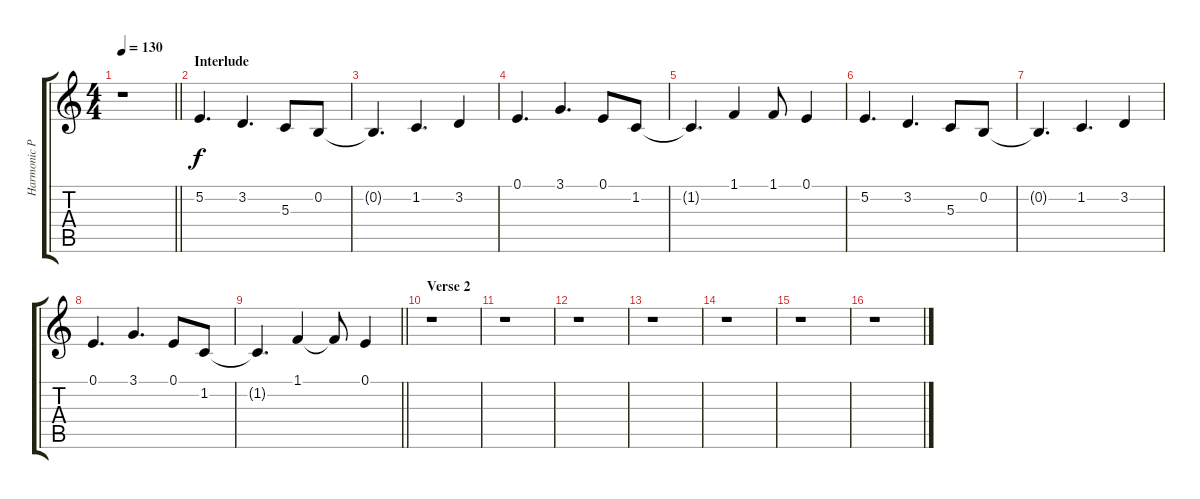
\track ("Harmonic Piano" "Harmonic P") {instrument acousticgrandpiano}
\staff {score tabs}
\tuning (E4 B3 G3 D3 A2 E2) {hide}
\ts (4 4)
\tempo 130
\clef g2
\barLineRight lightlight
\ks c
r.1{dy f} |
\section ("" "Interlude")
5.2.4{d} 3.2.4{d} 5.3.8 0.2.8 |
0.2{t}.4{d} 1.2.4{d} 3.2.4 |
0.1.4{d} 3.1.4{d} 0.1.8 1.2.8 |
1.2{t}.4{d} 1.1.4 1.1.8 0.1.4 |
5.2.4{d} 3.2.4{d} 5.3.8 0.2.8 |
0.2{t}.4{d} 1.2.4{d} 3.2.4 |
0.1.4{d} 3.1.4{d} 0.1.8 1.2.8 |
\barLineRight lightlight
1.2{t}.4{d} 1.1.4 1.1{t}.8 0.1.4 |
\section ("" "Verse 2")
r.1 |
r.1 |
r.1 |
r.1 |
r.1 |
r.1 |
r.1
